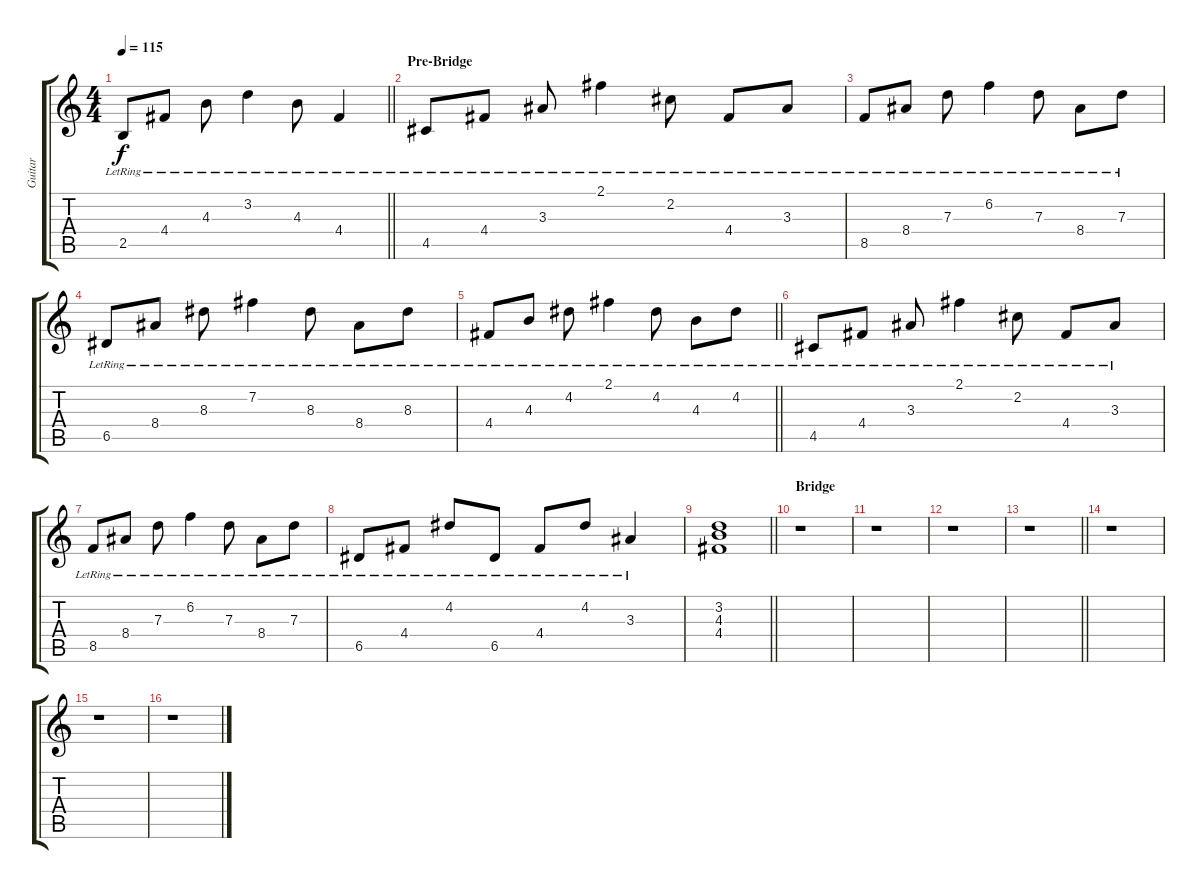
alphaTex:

\track ("Guitar" "Guitar") {instrument acousticguitarsteel}
\staff {score tabs}
\tuning (E4 B3 G3 D3 A2 E2) {hide}
\ts (4 4)
\tempo 115
\clef g2
\barLineRight lightlight
\ks c
2.5{lr}.8{dy f} 4.4{lr}.8 4.3{lr}.8 3.2{lr}.4 4.3{lr}.8 4.4{lr}.4 |
\section ("" "Pre-Bridge")
4.5{lr}.8 4.4{lr}.8 3.3{lr}.8 2.1{lr}.4 2.2{lr}.8 4.4{lr}.8 3.3{lr}.8 |
8.5{lr}.8 8.4{lr}.8 7.3{lr}.8 6.2{lr}.4 7.3{lr}.8 8.4{lr}.8 7.3{lr}.8 |
6.5{lr}.8 8.4{lr}.8 8.3{lr}.8 7.2{lr}.4 8.3{lr}.8 8.4{lr}.8 8.3{lr}.8 |
\barLineRight lightlight
4.4{lr}.8 4.3{lr}.8 4.2{lr}.8 2.1{lr}.4 4.2{lr}.8 4.3{lr}.8 4.2{lr}.8 |
4.5{lr}.8 4.4{lr}.8 3.3{lr}.8 2.1{lr}.4 2.2{lr}.8 4.4{lr}.8 3.3{lr}.8 |
8.5{lr}.8 8.4{lr}.8 7.3{lr}.8 6.2{lr}.4 7.3{lr}.8 8.4{lr}.8 7.3{lr}.8 |
6.5{lr}.8 4.4{lr}.8 4.2{lr}.8 6.5{lr}.8 4.4{lr}.8 4.2{lr}.8 3.3{lr}.4 |
\barLineRight lightlight
(3.2 4.3 4.4).1 |
\section ("" "Bridge")
r.1 |
r.1 |
r.1 |
\barLineRight lightlight
r.1 |
r.1 |
r.1 |
r.1
